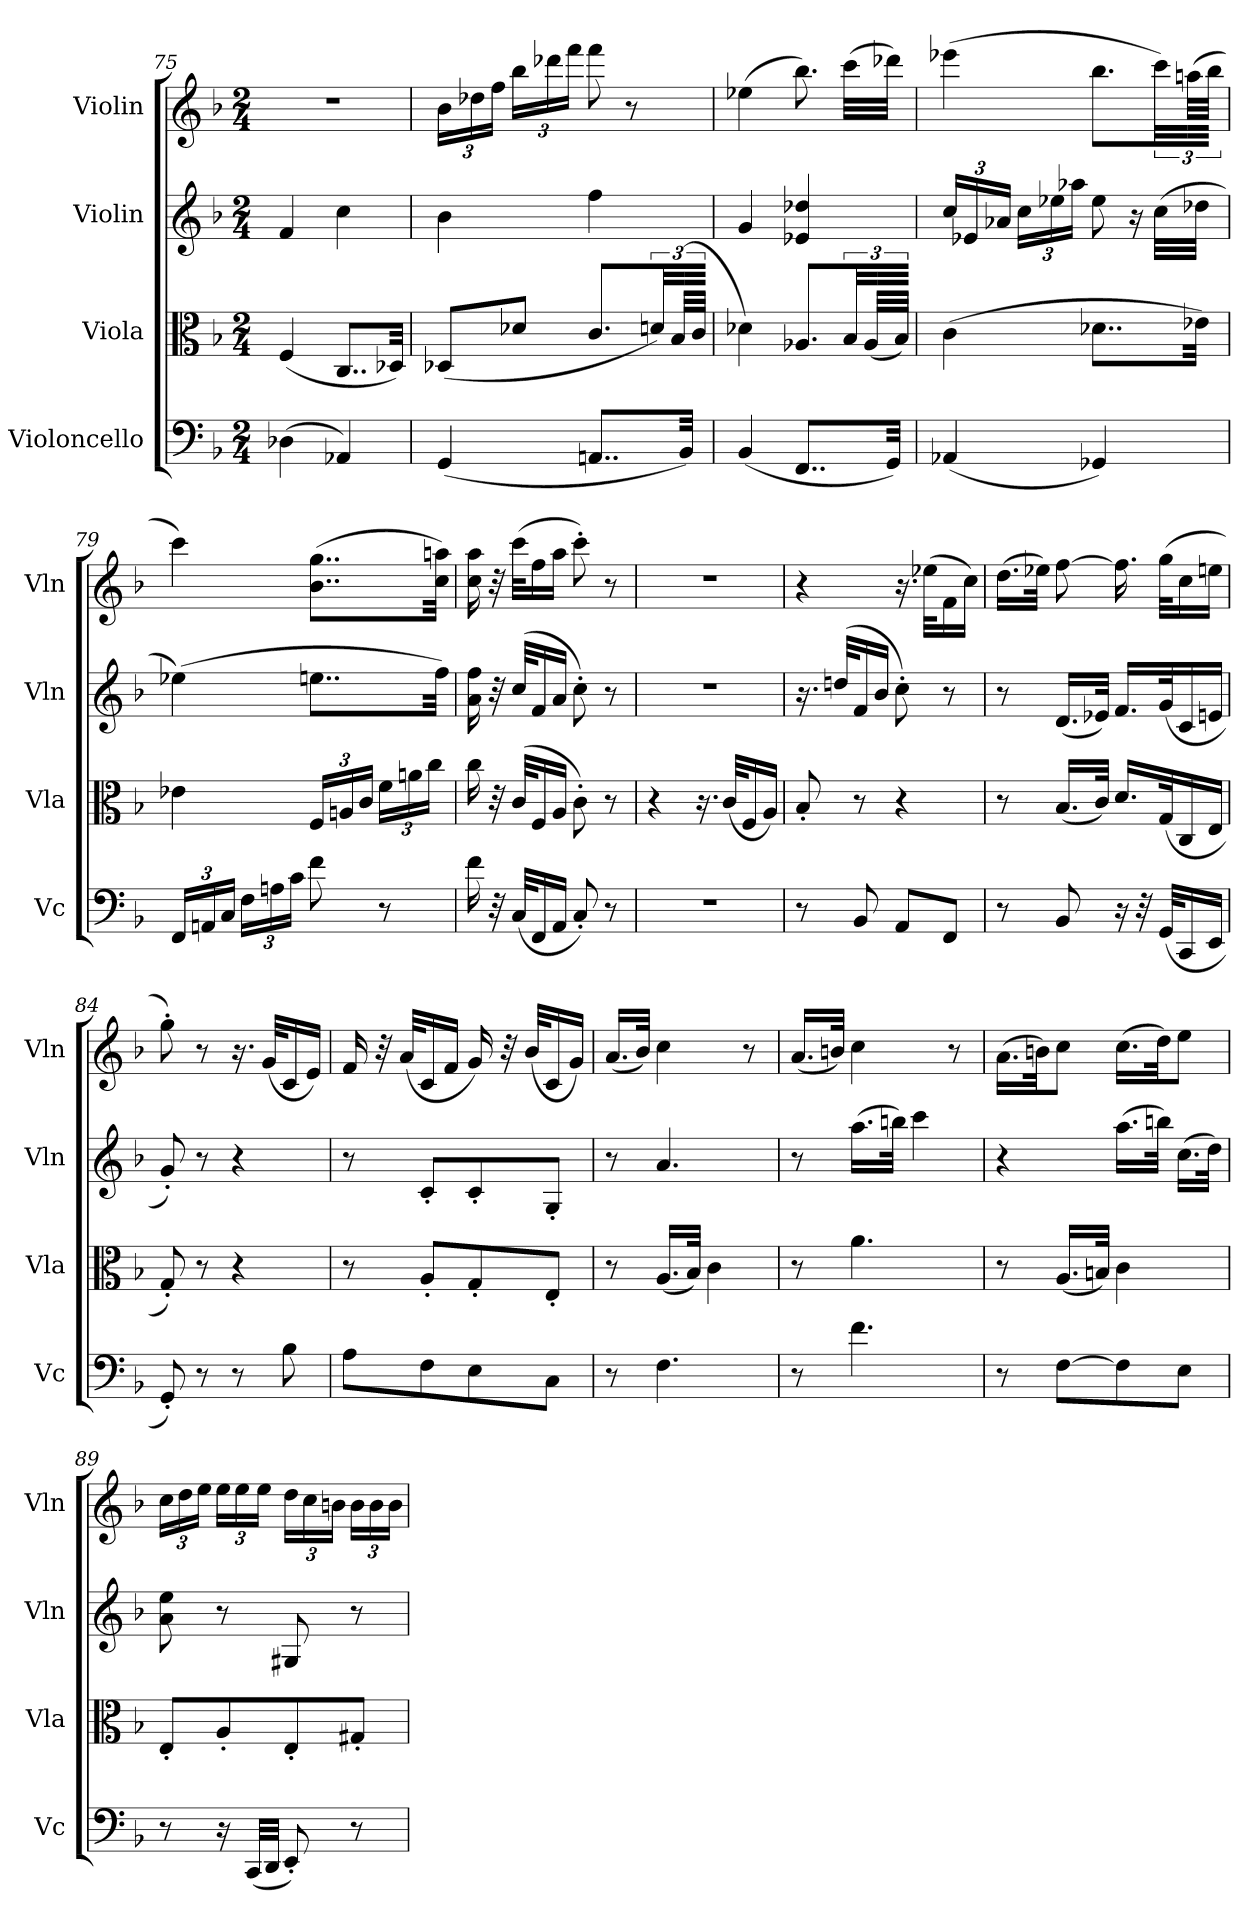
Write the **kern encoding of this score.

**kern	**kern	**kern	**kern
*part4	*part3	*part2	*part1
*staff4	*staff3	*staff2	*staff1
*I"Violoncello	*I"Viola	*I"Violin	*I"Violin
*I'Vc	*I'Vla	*I'Vln	*I'Vln
*clefF4	*clefC3	*clefG2	*clefG2
*k[b-]	*k[b-]	*k[b-]	*k[b-]
*F:	*F:	*F:	*F:
*M2/4	*M2/4	*M2/4	*M2/4
=75	=75	=75	=75
(4D-X\	(4F/	4f/	2r
4AA-X/)	8..C/L	4cc\	.
.	32D-X/Jkk)	.	.
=76	=76	=76	=76
(4GG/	(8D-X/L	4b-\	24b-\LL
.	.	.	24dd-X\
.	.	.	24ff\JJ
.	8d-X/J	.	24bb-\LL
.	.	.	24ddd-X\
.	.	.	24fff\JJ
8..AAn/L	8.c\L	4ff\	8fff\
.	.	.	8r
.	48dn\Jkk)	.	.
.	(48B-/LLL	.	.
32BB-/Jkk)	.	.	.
.	48c/JJJ	.	.
=77	=77	=77	=77
(4BB-/	4d-X\)	4g/	(4ee-X\
8..FF/L	8.A-X/L	4e-X/ 4dd-X/	8.bb-\)
.	48B-/Jkk	.	(32ccc\LLL
.	(48A-/LLL	.	.
32GG/Jkk)	.	.	32ddd-X\JJJ)
.	48B-/JJJ)	.	.
=78	=78	=78	=78
(4AA-X/	(4c\	24cc/LL	(4eee-X\
.	.	24e-X/	.
.	.	24a-X/JJ	.
.	.	24cc\LL	.
.	.	24ee-X\	.
.	.	24aa-X\JJ	.
4GG-X/)	8..d-X\L	8ee-\	8.bb-\L
.	.	16r	.
.	.	(32cc\LLL	48ccc\Jkk)
.	.	.	(48aan\LLL
.	32e-X\Jkk)	32dd-X\JJJ	.
.	.	.	48bb-\JJJ
=79	=79	=79	=79
24FF/LL	4e-X\	(4ee-X\)	4ccc\)
24AAn/	.	.	.
24C/JJ	.	.	.
24F\LL	.	.	.
24An\	.	.	.
24c\JJ	.	.	.
8f\	24F/LL	8..een\L	(8..b-\ 8..gg\L
.	24An/	.	.
.	24c/JJ	.	.
8r	24f\LL	.	.
.	24an\	.	.
.	24cc\JJ	.	.
.	.	32ff\Jkk)	32cc\ 32aan\Jkk)
=80	=80	=80	=80
16f\	16cc\	16a\ 16ff\	16cc\ 16aa\
32r	32r	32r	32r
(32C/KLL	(32c/KLL	(32cc/KLL	(32ccc\KLL
16FF/	16F/	16f/	16ff\
16AA/JJ	16A/JJ	16a/JJ	16aa\JJ
8C'/)	8c'\)	8cc'\)	8ccc'\)
8r	8r	8r	8r
=81	=81	=81	=81
2r	4r	2r	2r
.	16.r	.	.
.	(32c/KLL	.	.
.	16F/	.	.
.	16A/JJ)	.	.
=82	=82	=82	=82
8r	8B-'/	16.r	4r
.	.	(32ddn/KLL	.
8BB-/	8r	16f/	.
.	.	16b-/JJ	.
8AA/L	4r	8cc'\)	16.r
.	.	.	(32ee-X\KLL
8FF/J	.	8r	16f\
.	.	.	16cc\JJ)
=83	=83	=83	=83
8r	8r	8r	(16.dd\LL
.	.	.	32ee-X\JJk)
8BB-/	(16.B-/LL	(16.d/LL	[8ff\
.	32c/JJk)	32e-X/JJk)	.
16r	16.d/LL	16.f/LL	16.ff\]
32r	.	.	.
(32GG/KLL	(32G/K	(32g/K	(32gg\KLL
16CC/	16C/	16c/	16cc\
16EE/JJ	16E/JJ	16en/JJ	16een\JJ
=84	=84	=84	=84
8GG'/)	8G'/)	8g'/)	8gg'\)
8r	8r	8r	8r
8r	4r	4r	16.r
.	.	.	(32g/KLL
8B-\	.	.	16c/
.	.	.	16e/JJ)
=85	=85	=85	=85
8A\L	8r	8r	16f/
.	.	.	32r
.	.	.	(32a/KLL
8F\	8A'/L	8c'/L	16c/
.	.	.	16f/JJ
8E\	8G'/	8c'/	16g/)
.	.	.	32r
.	.	.	(32b-/KLL
8C\J	8E'/J	8G'/J	16c/
.	.	.	16g/JJ)
=86	=86	=86	=86
8r	8r	8r	(16.a/LL
.	.	.	32b-/JJk)
4.F\	(16.A/LL	4.a/	4cc\
.	32B-/JJk)	.	.
.	4c\	.	.
.	.	.	8r
=87	=87	=87	=87
8r	8r	8r	(16.a/LL
.	.	.	32bn/JJk)
4.f\	4.a\	(16.aa\LL	4cc\
.	.	32bbn\JJk)	.
.	.	4ccc\	.
.	.	.	8r
=88	=88	=88	=88
8r	8r	4r	(16.a\LL
.	.	.	32bn\JK)
[8F\L	(16.A/LL	.	8cc\J
.	32Bn/JJk)	.	.
8F\]	4c\	(16.aa\LL	(16.cc\LL
.	.	32bbn\JJk)	32dd\JK)
8E\J	.	(16.cc\LL	8ee\J
.	.	32dd\JJk)	.
=89	=89	=89	=89
8r	8E'/L	8a\ 8ee\	24cc\LL
.	.	.	24dd\
.	.	.	24ee\JJ
16r	8A'/	8r	24ee\LL
.	.	.	24ee\
(32CC/LLL	.	.	.
.	.	.	24ee\JJ
32DD/JJJ	.	.	.
8EE'/)	8E'/	8G#X/	24dd\LL
.	.	.	24cc\
.	.	.	24bn\JJ
8r	8G#X'/J	8r	24b\LL
.	.	.	24b\
.	.	.	24b\JJ
=	=	=	=
*-	*-	*-	*-
